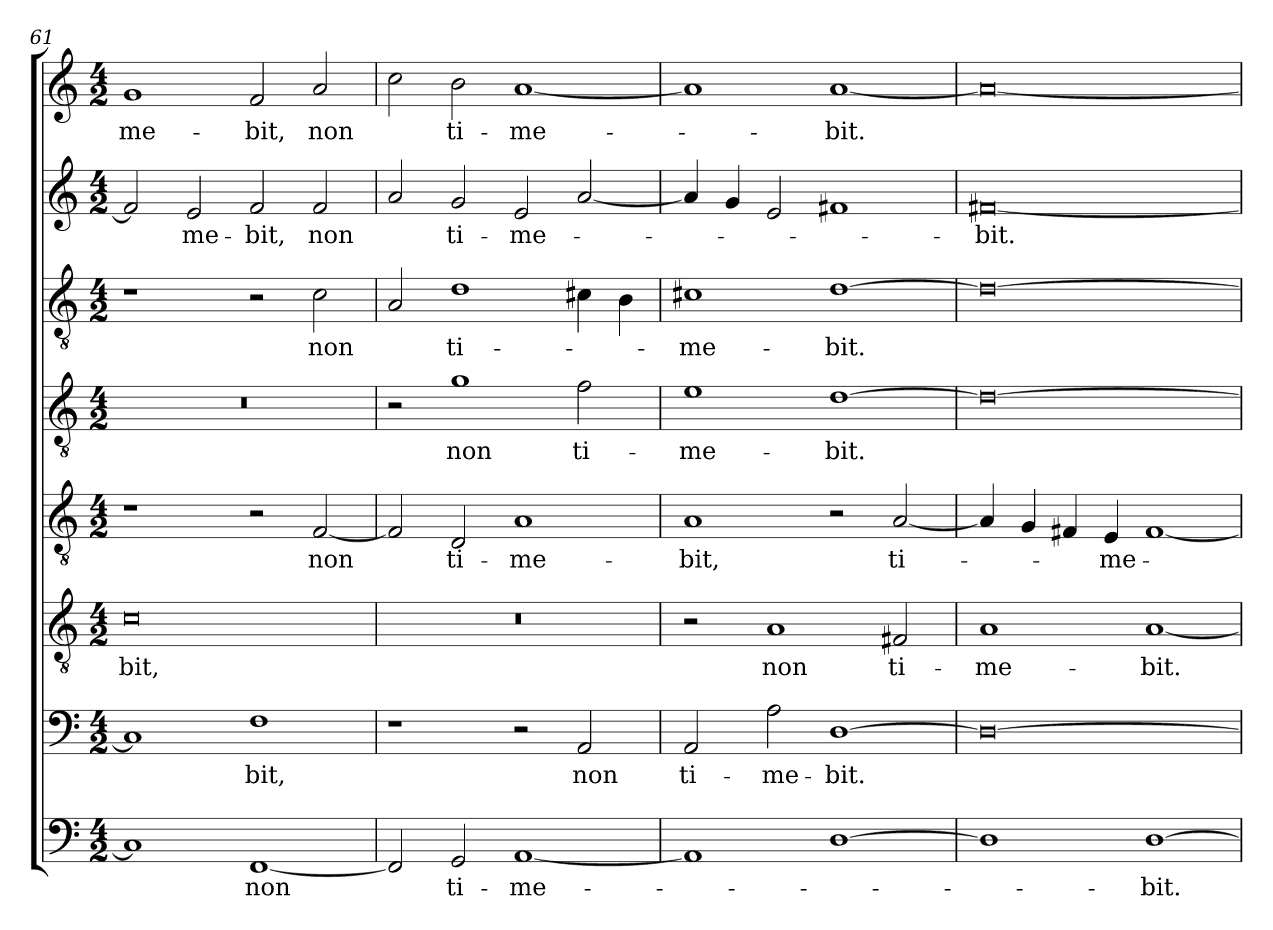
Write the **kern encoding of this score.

**kern	**text	**kern	**text	**kern	**text	**kern	**text	**kern	**text	**kern	**text	**kern	**text	**kern	**text
*part8	*part8	*part7	*part7	*part6	*part6	*part5	*part5	*part4	*part4	*part3	*part3	*part2	*part2	*part1	*part1
*staff8	*staff8	*staff7	*staff7	*staff6	*staff6	*staff5	*staff5	*staff4	*staff4	*staff3	*staff3	*staff2	*staff2	*staff1	*staff1
!!LO:PB:g=z
*clefF4	*	*clefF4	*	*clefGv2	*	*clefGv2	*	*clefGv2	*	*clefGv2	*	*clefG2	*	*clefG2	*
*k[]	*	*k[]	*	*k[]	*	*k[]	*	*k[]	*	*k[]	*	*k[]	*	*k[]	*
*C:	*	*C:	*	*C:	*	*C:	*	*C:	*	*C:	*	*C:	*	*C:	*
*M4/2	*	*M4/2	*	*M4/2	*	*M4/2	*	*M4/2	*	*M4/2	*	*M4/2	*	*M4/2	*
=61	=61	=61	=61	=61	=61	=61	=61	=61	=61	=61	=61	=61	=61	=61	=61
!	!	!	!	!	!LO:LY:b	!	!	!	!	!	!	!	!	!	!LO:LY:b
1C]	.	1C]	.	0c	-bit,	1r	.	0r	.	1r	.	2f/]	.	1g	-me-
!	!	!	!	!	!	!	!	!	!	!	!	!	!LO:LY:b	!	!
.	.	.	.	.	.	.	.	.	.	.	.	2e/	-me-	.	.
!	!LO:LY:b	!	!LO:LY:b	!	!	!	!	!	!	!	!	!	!LO:LY:b	!	!LO:LY:b
[1FF	non	1F	-bit,	.	.	2r	.	.	.	2r	.	2f/	-bit,	2f/	-bit,
!	!	!	!	!	!	!	!LO:LY:b	!	!	!	!LO:LY:b	!	!LO:LY:b	!	!LO:LY:b
.	.	.	.	.	.	[2F/	non	.	.	2c\	non	2f/	non	2a/	non
=62	=62	=62	=62	=62	=62	=62	=62	=62	=62	=62	=62	=62	=62	=62	=62
2FF/]	.	1r	.	0r	.	2F/]	.	2r	.	2A/	.	2a/	.	2cc\	.
!	!LO:LY:b	!	!	!	!	!	!LO:LY:b	!	!LO:LY:b	!	!LO:LY:b	!	!LO:LY:b	!	!LO:LY:b
2GG/	ti-	.	.	.	.	2D/	ti-	1g	non	1d	ti-	2g/	ti-	2b\	ti-
!	!LO:LY:b	!	!	!	!	!	!LO:LY:b	!	!	!	!	!	!LO:LY:b	!	!LO:LY:b
[1AA	-me-	2r	.	.	.	1A	-me-	.	.	.	.	2e/	-me-	[1a	-me-
!	!	!	!LO:LY:b	!	!	!	!	!	!LO:LY:b	!	!	!	!	!	!
.	.	2AA/	non	.	.	.	.	2f\	ti-	4c#X\	.	[2a/	.	.	.
.	.	.	.	.	.	.	.	.	.	4B\	.	.	.	.	.
=63	=63	=63	=63	=63	=63	=63	=63	=63	=63	=63	=63	=63	=63	=63	=63
!	!	!	!LO:LY:b	!	!	!	!LO:LY:b	!	!LO:LY:b	!	!LO:LY:b	!	!	!	!
1AA]	.	2AA/	ti-	2r	.	1A	-bit,	1e	-me-	1c#X	-me-	4a/]	.	1a]	.
.	.	.	.	.	.	.	.	.	.	.	.	4g/	.	.	.
!	!	!	!LO:LY:b	!	!LO:LY:b	!	!	!	!	!	!	!	!	!	!
.	.	2A\	-me-	1A	non	.	.	.	.	.	.	2e/	.	.	.
!	!	!	!LO:LY:b	!	!	!	!	!	!LO:LY:b	!	!LO:LY:b	!	!	!	!LO:LY:b
[1D	.	[1D	-bit.	.	.	2r	.	[1d	-bit.	[1d	-bit.	1f#X	.	[1a	-bit.
!	!	!	!	!	!LO:LY:b	!	!LO:LY:b	!	!	!	!	!	!	!	!
.	.	.	.	2F#X/	ti-	[2A/	ti-	.	.	.	.	.	.	.	.
=64	=64	=64	=64	=64	=64	=64	=64	=64	=64	=64	=64	=64	=64	=64	=64
!	!	!	!	!	!LO:LY:b	!	!	!	!	!	!	!	!LO:LY:b	!	!
1D]	.	0D_	.	1A	-me-	4A/]	.	0d_	.	0d_	.	[0f#X	-bit.	0a_	.
.	.	.	.	.	.	4G/	.	.	.	.	.	.	.	.	.
.	.	.	.	.	.	4F#X/	.	.	.	.	.	.	.	.	.
!	!	!	!	!	!	!	!LO:LY:b	!	!	!	!	!	!	!	!
.	.	.	.	.	.	4E/	-me-	.	.	.	.	.	.	.	.
!	!LO:LY:b	!	!	!	!LO:LY:b	!	!	!	!	!	!	!	!	!	!
[1D	-bit.	.	.	[1A	-bit.	[1F#	.	.	.	.	.	.	.	.	.
=	=	=	=	=	=	=	=	=	=	=	=	=	=	=	=
*-	*-	*-	*-	*-	*-	*-	*-	*-	*-	*-	*-	*-	*-	*-	*-
